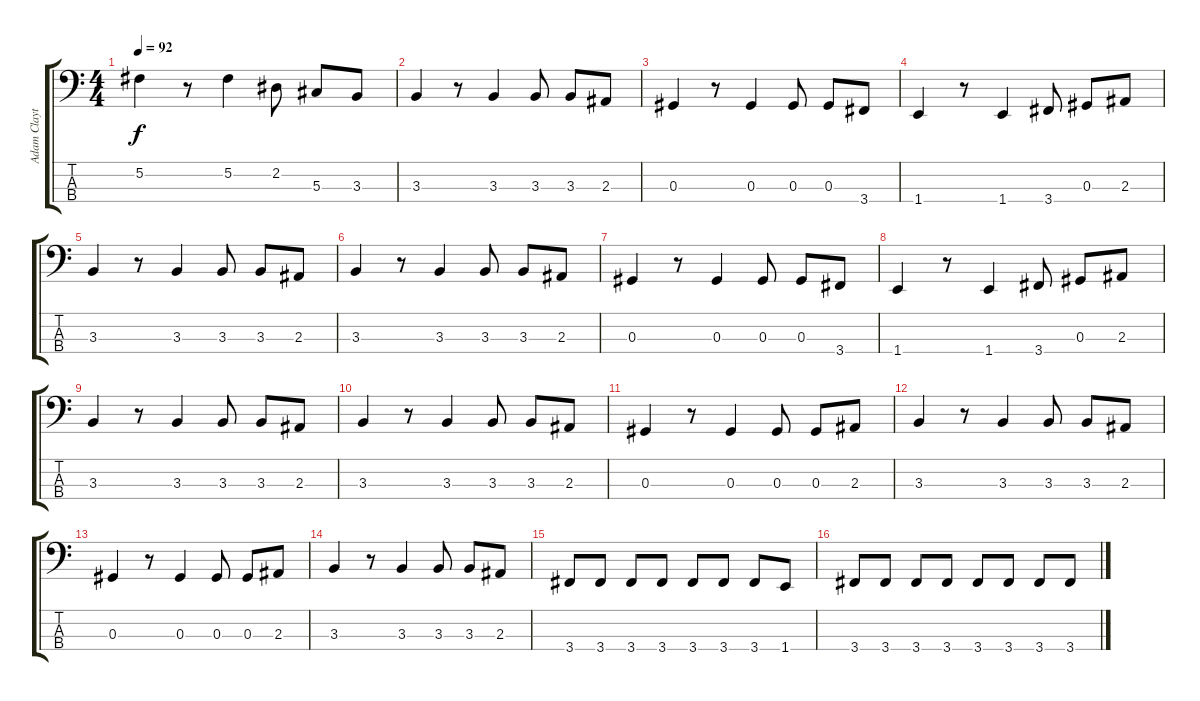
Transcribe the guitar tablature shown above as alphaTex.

\track ("Adam Clayton" "Adam Clayt") {instrument electricbassfinger}
\staff {score tabs}
\tuning (Gb2 Db2 Ab1 Eb1) {hide}
\ts (4 4)
\tempo 92
\clef f4
\ks c
5.2.4{dy f} r.8 5.2.4 2.2.8 5.3.8 3.3.8 |
3.3.4 r.8 3.3.4 3.3.8 3.3.8 2.3.8 |
0.3.4 r.8 0.3.4 0.3.8 0.3.8 3.4.8 |
1.4.4 r.8 1.4.4 3.4.8 0.3.8 2.3.8 |
3.3.4 r.8 3.3.4 3.3.8 3.3.8 2.3.8 |
3.3.4 r.8 3.3.4 3.3.8 3.3.8 2.3.8 |
0.3.4 r.8 0.3.4 0.3.8 0.3.8 3.4.8 |
1.4.4 r.8 1.4.4 3.4.8 0.3.8 2.3.8 |
3.3.4 r.8 3.3.4 3.3.8 3.3.8 2.3.8 |
3.3.4 r.8 3.3.4 3.3.8 3.3.8 2.3.8 |
0.3.4 r.8 0.3.4 0.3.8 0.3.8 2.3.8 |
3.3.4 r.8 3.3.4 3.3.8 3.3.8 2.3.8 |
0.3.4 r.8 0.3.4 0.3.8 0.3.8 2.3.8 |
3.3.4 r.8 3.3.4 3.3.8 3.3.8 2.3.8 |
3.4.8 3.4.8 3.4.8 3.4.8 3.4.8 3.4.8 3.4.8 1.4.8 |
3.4.8 3.4.8 3.4.8 3.4.8 3.4.8 3.4.8 3.4.8 3.4.8
